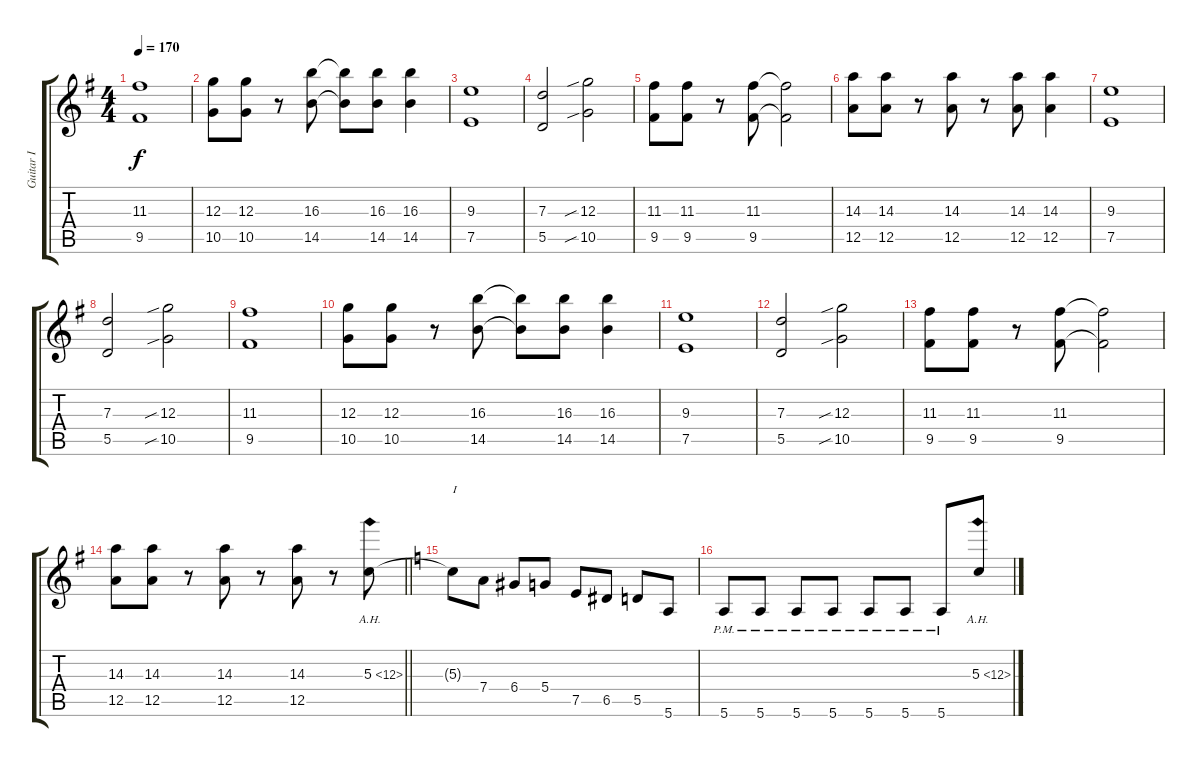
\track ("Guitar I" "Guitar I") {instrument overdrivenguitar}
\staff {score tabs}
\tuning (E4 B3 G3 D3 A2 E2) {hide}
\ts (4 4)
\tempo 170
\clef g2
\ks g
(11.3 9.5).1{dy f} |
(12.3 10.5).8 (12.3 10.5).8 r.8 (16.3 14.5).8 (16.3{t} 14.5{t}).8 (16.3 14.5).8 (16.3 14.5).4 |
(9.3 7.5).1 |
(7.3 5.5).2 (12.3{sib} 10.5{sib}).2 |
(11.3 9.5).8 (11.3 9.5).8 r.8 (11.3 9.5).8 (11.3{t} 9.5{t}).2 |
(14.3 12.5).8 (14.3 12.5).8 r.8 (14.3 12.5).8 r.8 (14.3 12.5).8 (14.3 12.5).4 |
(9.3 7.5).1 |
(7.3 5.5).2 (12.3{sib} 10.5{sib}).2 |
(11.3 9.5).1 |
(12.3 10.5).8 (12.3 10.5).8 r.8 (16.3 14.5).8 (16.3{t} 14.5{t}).8 (16.3 14.5).8 (16.3 14.5).4 |
(9.3 7.5).1 |
(7.3 5.5).2 (12.3{sib} 10.5{sib}).2 |
(11.3 9.5).8 (11.3 9.5).8 r.8 (11.3 9.5).8 (11.3{t} 9.5{t}).2 |
\barLineRight lightlight
(14.3 12.5).8 (14.3 12.5).8 r.8 (14.3 12.5).8 r.8 (14.3 12.5).8 r.8 5.3{ah 7}.8 |
\ks c
5.3{t}.8{txt "I"} 7.4.8 6.4.8 5.4.8 7.5.8 6.5.8 5.5.8 5.6.8 |
5.6{pm}.8 5.6{pm}.8 5.6{pm}.8 5.6{pm}.8 5.6{pm}.8 5.6{pm}.8 5.6{pm}.8 5.3{ah 7}.8
